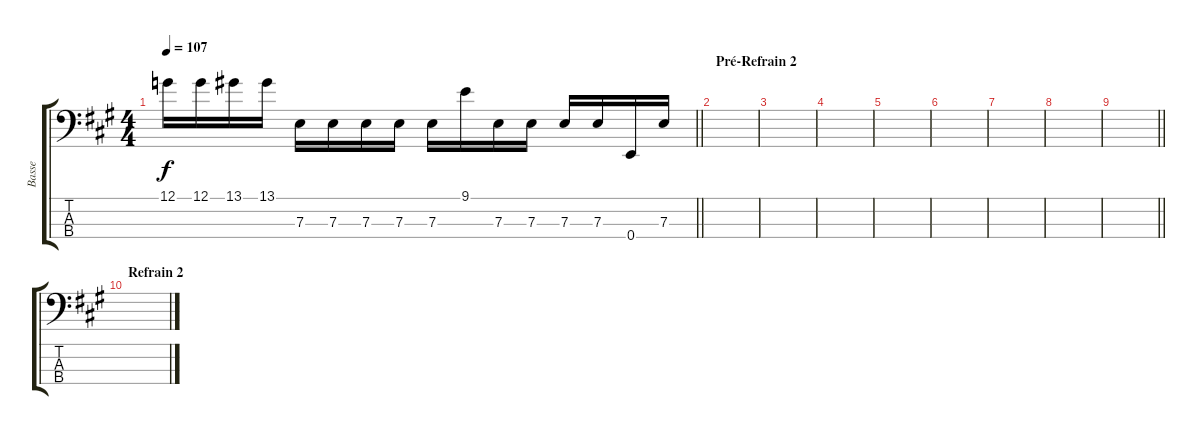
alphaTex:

\track ("Basse" "Basse") {instrument electricbassfinger}
\staff {score tabs}
\tuning (G2 D2 A1 E1) {hide}
\ts (4 4)
\tempo 107
\clef f4
\barLineRight lightlight
\ks a
12.1.16{dy f} 12.1.16 13.1.16 13.1.16 7.3.16 7.3.16 7.3.16 7.3.16 7.3.16 9.1.16 7.3.16 7.3.16 7.3.16 7.3.16 0.4.16 7.3.16 |
\section ("" "Pré-Refrain 2")
|
|
|
|
|
|
|
\barLineRight lightlight
|
\section ("" "Refrain 2")
